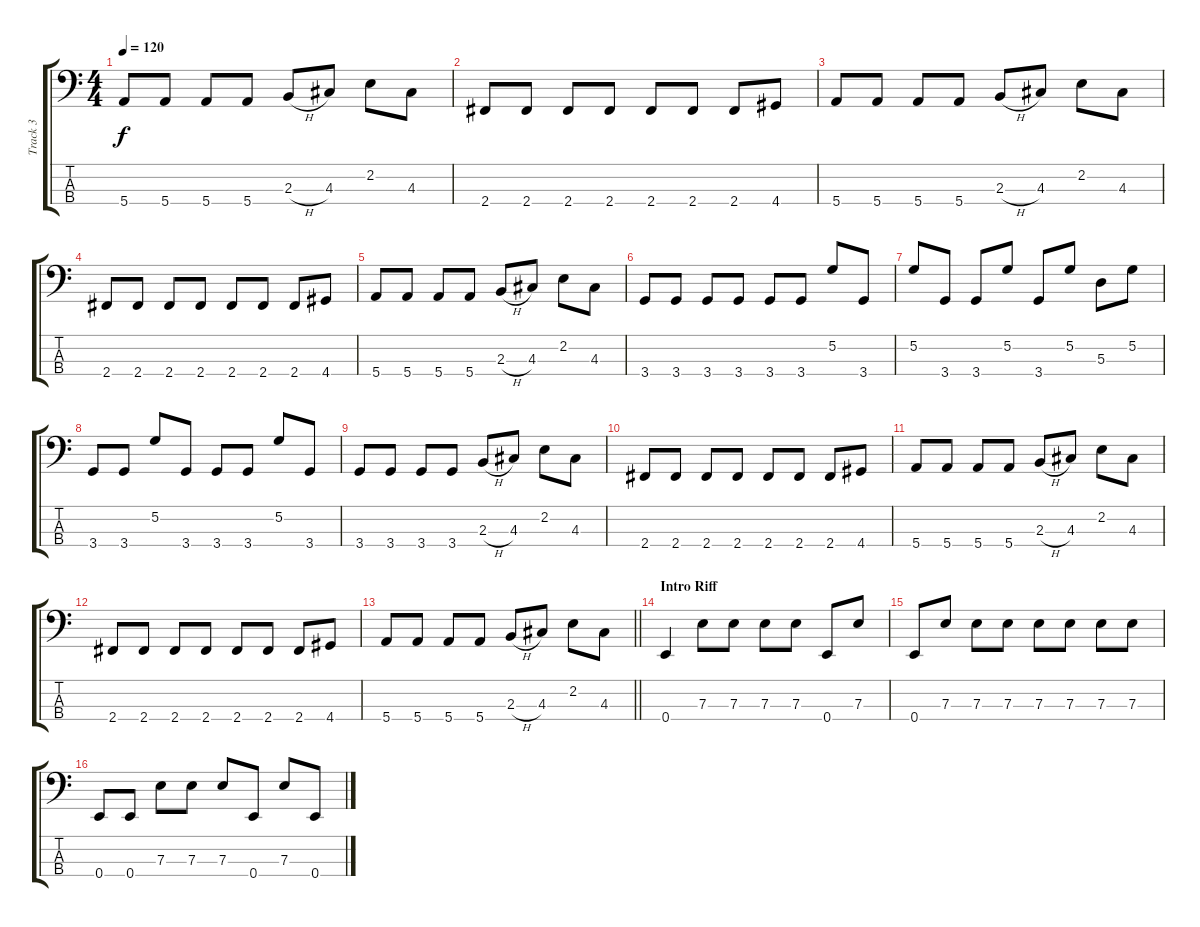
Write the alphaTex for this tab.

\track ("Track 3" "Track 3") {instrument electricbasspick}
\staff {score tabs}
\tuning (G2 D2 A1 E1) {hide}
\ts (4 4)
\tempo 120
\clef f4
\ks c
5.4.8{dy f} 5.4.8 5.4.8 5.4.8 2.3{h}.8 4.3.8 2.2.8 4.3.8 |
2.4.8 2.4.8 2.4.8 2.4.8 2.4.8 2.4.8 2.4.8 4.4.8 |
5.4.8 5.4.8 5.4.8 5.4.8 2.3{h}.8 4.3.8 2.2.8 4.3.8 |
2.4.8 2.4.8 2.4.8 2.4.8 2.4.8 2.4.8 2.4.8 4.4.8 |
5.4.8 5.4.8 5.4.8 5.4.8 2.3{h}.8 4.3.8 2.2.8 4.3.8 |
3.4.8 3.4.8 3.4.8 3.4.8 3.4.8 3.4.8 5.2.8 3.4.8 |
5.2.8 3.4.8 3.4.8 5.2.8 3.4.8 5.2.8 5.3.8 5.2.8 |
3.4.8 3.4.8 5.2.8 3.4.8 3.4.8 3.4.8 5.2.8 3.4.8 |
3.4.8 3.4.8 3.4.8 3.4.8 2.3{h}.8 4.3.8 2.2.8 4.3.8 |
2.4.8 2.4.8 2.4.8 2.4.8 2.4.8 2.4.8 2.4.8 4.4.8 |
5.4.8 5.4.8 5.4.8 5.4.8 2.3{h}.8 4.3.8 2.2.8 4.3.8 |
2.4.8 2.4.8 2.4.8 2.4.8 2.4.8 2.4.8 2.4.8 4.4.8 |
\barLineRight lightlight
5.4.8 5.4.8 5.4.8 5.4.8 2.3{h}.8 4.3.8 2.2.8 4.3.8 |
\section ("" "Intro Riff")
0.4.4 7.3.8 7.3.8 7.3.8 7.3.8 0.4.8 7.3.8 |
0.4.8 7.3.8 7.3.8 7.3.8 7.3.8 7.3.8 7.3.8 7.3.8 |
0.4.8 0.4.8 7.3.8 7.3.8 7.3.8 0.4.8 7.3.8 0.4.8
